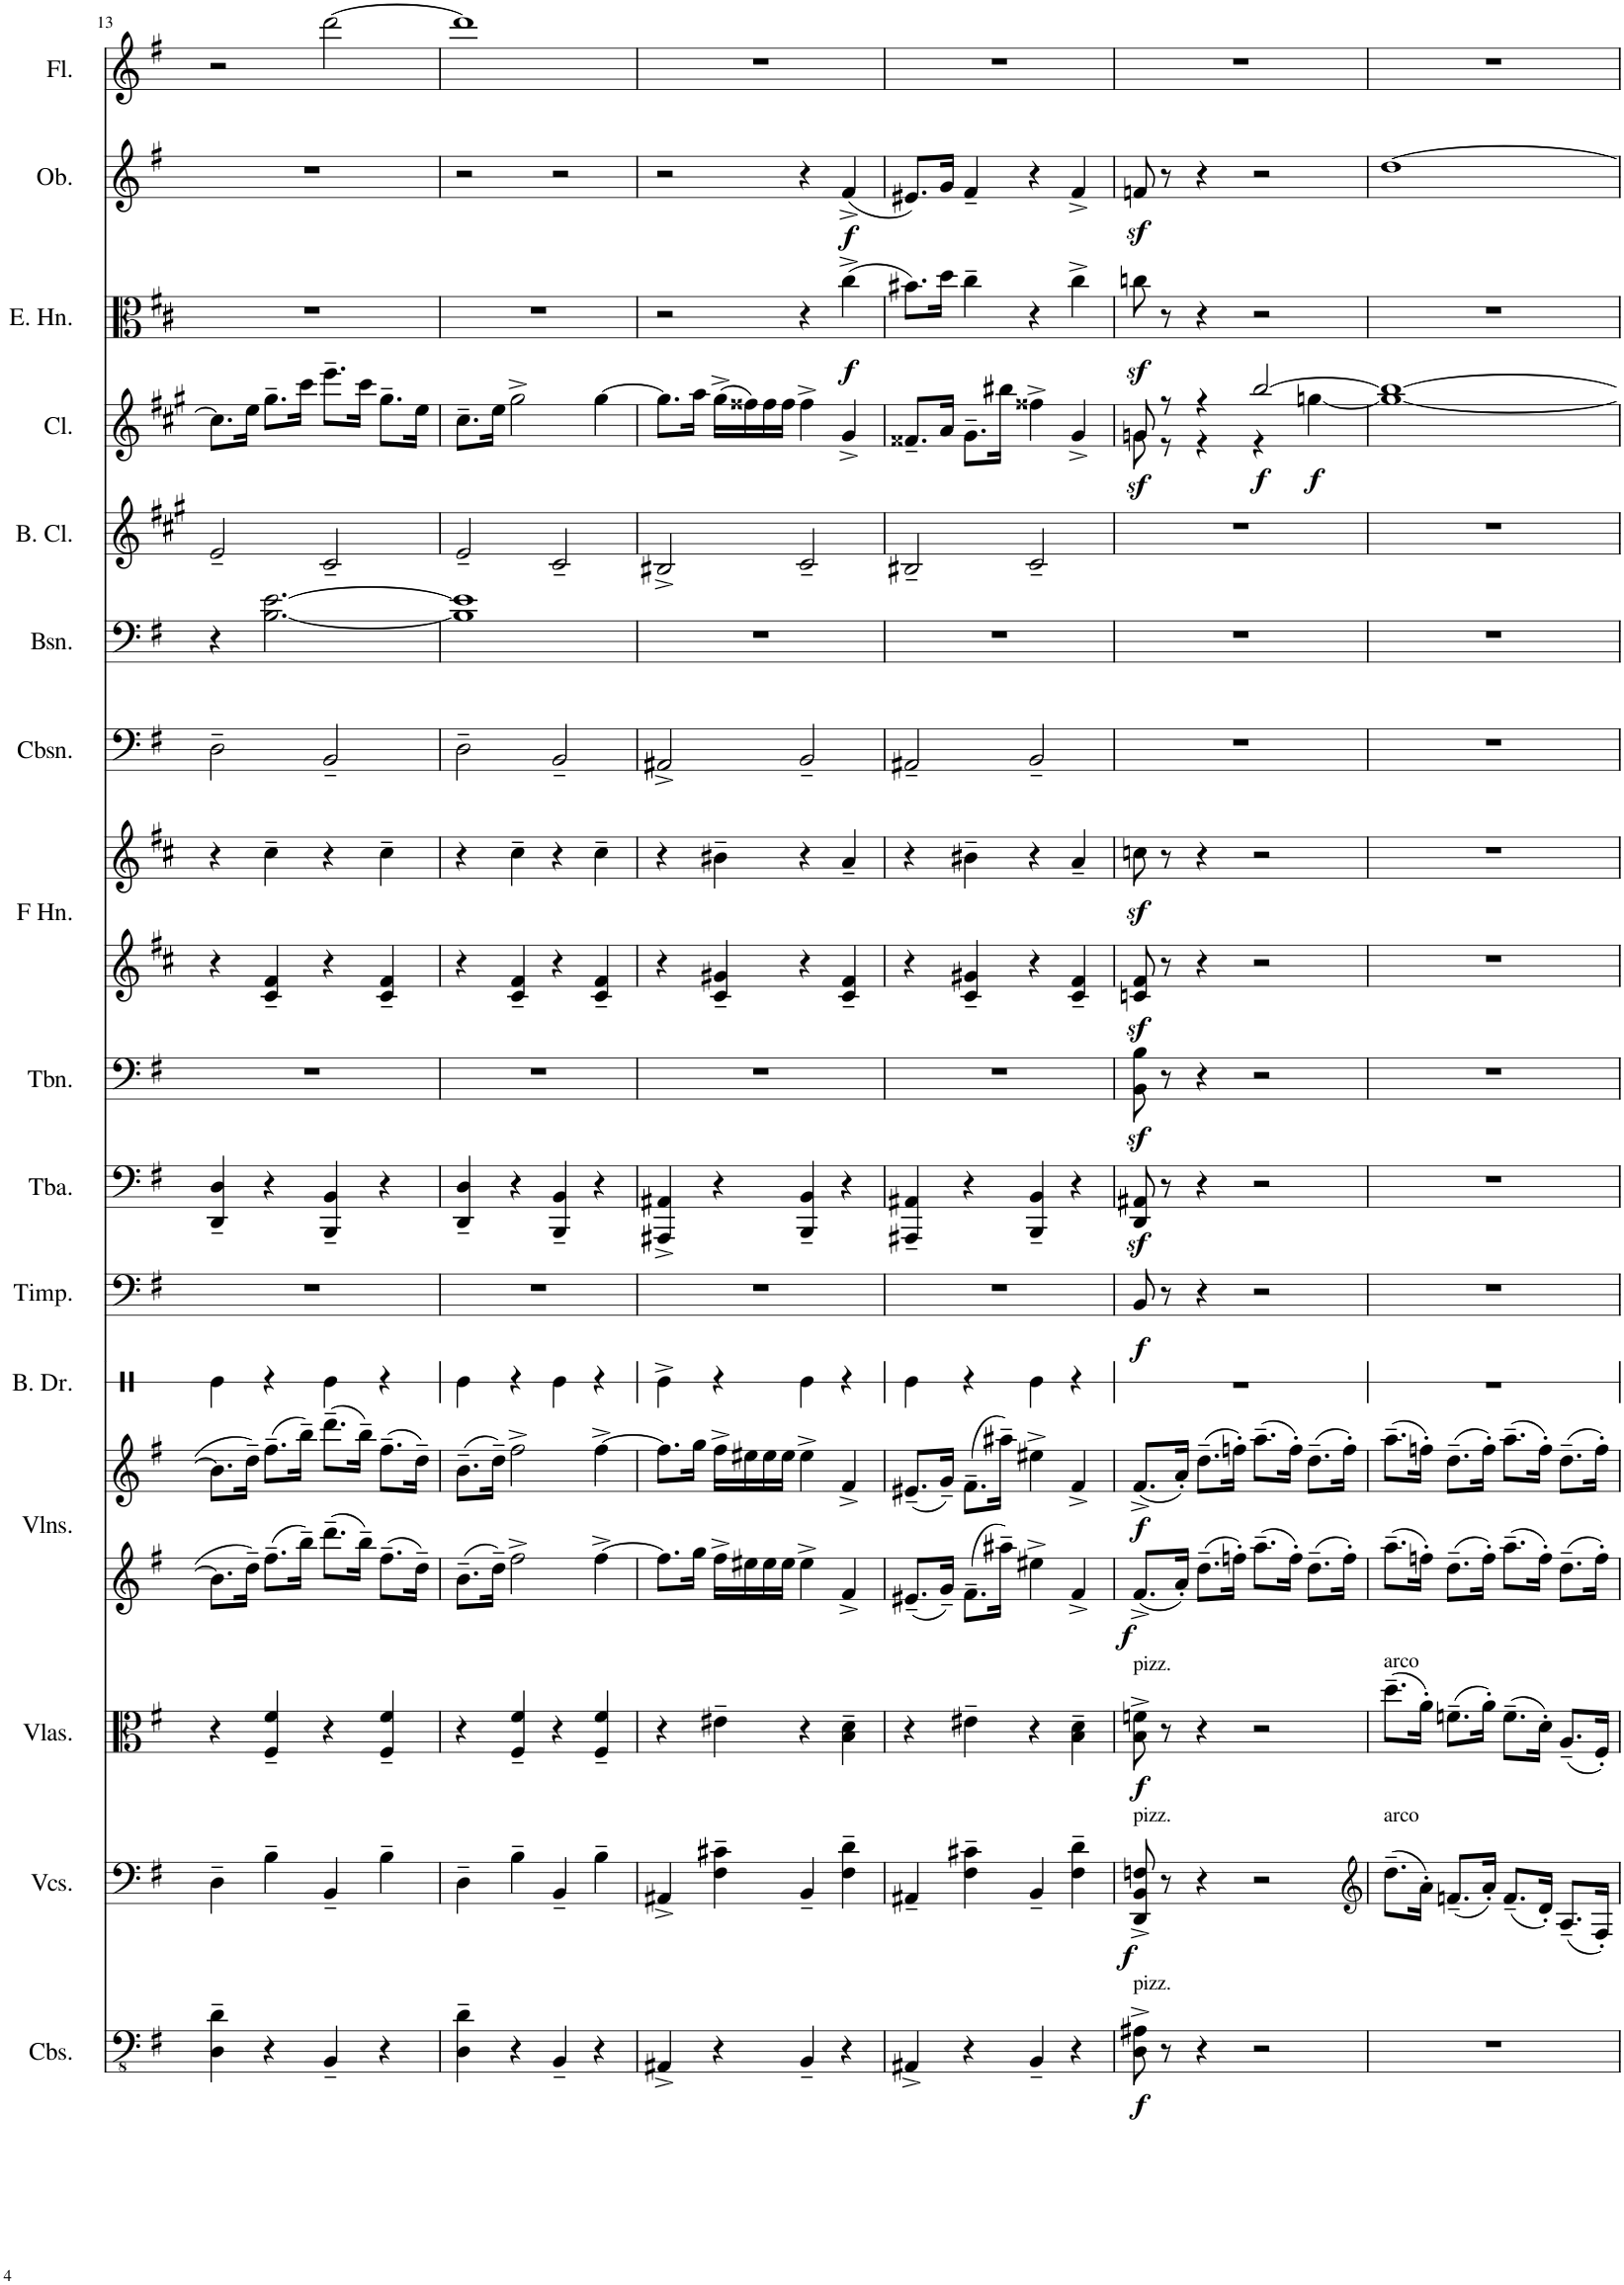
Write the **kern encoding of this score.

**kern	**dynam	**kern	**dynam	**kern	**dynam	**kern	**kern	**dynam	**kern	**dynam	**kern	**kern	**kern	**kern	**kern	**kern	**kern	**kern	**dynam	**kern	**dynam	**kern	**dynam	**kern
*part15	*part15	*part14	*part14	*part13	*part13	*part12	*part12	*part12	*part11	*part11	*part10	*part9	*part8	*part8	*part7	*part6	*part5	*part4	*part4	*part3	*part3	*part2	*part2	*part1
*staff17	*staff17	*staff16	*staff16	*staff15	*staff15	*staff14	*staff13	*staff13/14	*staff12	*staff12	*staff11	*staff10	*staff9	*staff8	*staff7	*staff6	*staff5	*staff4	*staff4	*staff3	*staff3	*staff2	*staff2	*staff1
*I"Contrabasses	*	*I"Violoncellos	*	*I"Violas	*	*I"Violins	*	*	*I"Timpani	*	*I"Tuba	*I"Trombone	*I"Horn in F	*	*I"Contrabassoon	*I"Bassoon	*I"Bass Clarinet	*I"Clarinet	*	*I"English Horn	*	*I"Oboe	*	*I"Flute
*I'Cbs.	*	*I'Vcs.	*	*I'Vlas.	*	*I'Vlns.	*	*	*I'Timp.	*	*I'Tba.	*I'Tbn.	*	*	*I'Cbsn.	*I'Bsn.	*I'B. Cl.	*I'Cl.	*	*I'E. Hn.	*	*I'Ob.	*	*I'Fl.
!!LO:PB:g=z
*clefFv4	*	*clefF4	*	*clefC3	*	*clefG2	*clefG2	*	*clefF4	*	*clefF4	*clefF4	*clefG2	*clefG2	*clefF4	*clefF4	*clefG2	*clefG2	*	*clefC3	*	*clefG2	*	*clefG2
*	*	*	*	*	*	*	*	*	*	*	*	*	*Trd4c7	*Trd4c7	*Trd7c12	*	*Trd8c14	*Trd1c2	*	*Trd4c7	*	*	*	*
*k[f#]	*	*k[f#]	*	*k[f#]	*	*k[f#]	*k[f#]	*	*k[f#]	*	*k[f#]	*k[f#]	*k[f#c#]	*k[f#c#]	*k[f#]	*k[f#]	*k[f#c#g#]	*k[f#c#g#]	*	*k[f#c#]	*	*k[f#]	*	*k[f#]
*M4/4	*	*M4/4	*	*M4/4	*	*M4/4	*M4/4	*	*M4/4	*	*M4/4	*M4/4	*M4/4	*M4/4	*M4/4	*M4/4	*M4/4	*M4/4	*	*M4/4	*	*M4/4	*	*M4/4
=13	=13	=13	=13	=13	=13	=13	=13	=13	=13	=13	=13	=13	=13	=13	=13	=13	=13	=13	=13	=13	=13	=13	=13	=13
4DD\~ 4D\~	.	4D~\	.	4r	.	8.b\L]	8.b\L]	.	1r	.	4DD/~ 4D/~	1r	4r	4r	2D~\	4r	2e~/	8.cc#\L]	.	1r	.	1r	.	2r
.	.	.	.	.	.	16dd~\Jk	16dd~\Jk	.	.	.	.	.	.	.	.	.	.	16ee\Jk	.	.	.	.	.	.
4r	.	4B~\	.	4F#/~ 4f#/~	.	8.ff#~\L	(8.ff#~\L	.	.	.	4r	.	4c#/~ 4f#/~	4cc#~\	.	[2.B\ [2.e\	.	8.gg#~\L	.	.	.	.	.	.
.	.	.	.	.	.	16bb~\Jk	16bb~\Jk)	.	.	.	.	.	.	.	.	.	.	16ccc#\Jk	.	.	.	.	.	.
4BBB~/	.	4BB~/	.	4r	.	8.ddd~\L	(8.ddd~\L	.	.	.	4BBB/~ 4BB/~	.	4r	4r	2BB~/	.	2c#~/	8.eee~\L	.	.	.	.	.	[2ddd\
.	.	.	.	.	.	16bb~\Jk	16bb~\Jk)	.	.	.	.	.	.	.	.	.	.	16ccc#\Jk	.	.	.	.	.	.
4r	.	4B~\	.	4F#/~ 4f#/~	.	8.ff#~\L	(8.ff#~\L	.	.	.	4r	.	4c#/~ 4f#/~	4cc#~\	.	.	.	8.gg#~\L	.	.	.	.	.	.
.	.	.	.	.	.	16dd~\Jk	16dd~\Jk)	.	.	.	.	.	.	.	.	.	.	16ee\Jk	.	.	.	.	.	.
=14	=14	=14	=14	=14	=14	=14	=14	=14	=14	=14	=14	=14	=14	=14	=14	=14	=14	=14	=14	=14	=14	=14	=14	=14
4DD\~ 4D\~	.	4D~\	.	4r	.	8.b~\L	(8.b~\L	.	1r	.	4DD/~ 4D/~	1r	4r	4r	2D~\	1B] 1e]	2e~/	8.cc#~\L	.	1r	.	2r	.	1ddd]
.	.	.	.	.	.	16dd~\Jk	16dd~\Jk)	.	.	.	.	.	.	.	.	.	.	16ee\Jk	.	.	.	.	.	.
4r	.	4B~\	.	4F#/~ 4f#/~	.	2ff#^\	2ff#^\	.	.	.	4r	.	4c#/~ 4f#/~	4cc#~\	.	.	.	2gg#^\	.	.	.	.	.	.
4BBB~/	.	4BB~/	.	4r	.	.	.	.	.	.	4BBB/~ 4BB/~	.	4r	4r	2BB~/	.	2c#~/	.	.	.	.	2r	.	.
4r	.	4B~\	.	4F#/~ 4f#/~	.	[4ff#^\	[4ff#^\	.	.	.	4r	.	4c#/~ 4f#/~	4cc#~\	.	.	.	[4gg#\	.	.	.	.	.	.
=15	=15	=15	=15	=15	=15	=15	=15	=15	=15	=15	=15	=15	=15	=15	=15	=15	=15	=15	=15	=15	=15	=15	=15	=15
4AAA#X^/	.	4AA#X^/	.	4r	.	8.ff#\L]	8.ff#\L]	.	1r	.	4AAA#X/^ 4AA#X/^	1r	4r	4r	2AA#X^/	1r	2B#X^/	8.gg#\L]	.	2r	.	2r	.	1r
.	.	.	.	.	.	16gg\Jk	16gg\Jk	.	.	.	.	.	.	.	.	.	.	16aa\Jk	.	.	.	.	.	.
4r	.	4F#\~ 4c#X\~	.	4e#X~\	.	16ff#^\LL	16ff#^\LL	.	.	.	4r	.	4c#/~ 4g#X/~	4b#X~\	.	.	.	(16gg#^\LL	.	.	.	.	.	.
.	.	.	.	.	.	16ee#X\	16ee#X\	.	.	.	.	.	.	.	.	.	.	16ff##X\)	.	.	.	.	.	.
.	.	.	.	.	.	16ee#\	16ee#\	.	.	.	.	.	.	.	.	.	.	16ff##\	.	.	.	.	.	.
.	.	.	.	.	.	16ee#\JJ	16ee#\JJ	.	.	.	.	.	.	.	.	.	.	16ff##\JJ	.	.	.	.	.	.
4BBB~/	.	4BB~/	.	4r	.	4ee#^\	4ee#^\	.	.	.	4BBB/~ 4BB/~	.	4r	4r	2BB~/	.	2c#~/	4ff##^\	.	4r	.	4r	.	.
!	!	!	!	!	!	!	!	!	!	!	!	!	!	!	!	!	!	!	!	!	!LO:DY:b	!	!LO:DY:b	!
4r	.	4F#\~ 4d\~	.	4B\~ 4d\~	.	4f#^/	4f#^/	.	.	.	4r	.	4c#/~ 4f#/~	4a~/	.	.	.	4g#^/	.	(4cc#^\	f	(4f#^/	f	.
=16	=16	=16	=16	=16	=16	=16	=16	=16	=16	=16	=16	=16	=16	=16	=16	=16	=16	=16	=16	=16	=16	=16	=16	=16
4AAA#X^/	.	4AA#X~/	.	4r	.	8.e#X~/L	(8.e#X~/L	.	1r	.	4AAA#X/~ 4AA#X/~	1r	4r	4r	2AA#X~/	1r	2B#X~/	8.f##X~/L	.	8.b#X\L)	.	8.e#X/L)	.	1r
.	.	.	.	.	.	16g~/Jk	16g~/Jk)	.	.	.	.	.	.	.	.	.	.	16a/Jk	.	16dd\Jk	.	16g/Jk	.	.
4r	.	4F#\~ 4c#X\~	.	4e#X~\	.	8.f#~\L	(8.f#~\L	.	.	.	4r	.	4c#/~ 4g#X/~	4b#X~\	.	.	.	8.g#~\L	.	4cc#~\	.	4f#~/	.	.
.	.	.	.	.	.	16aa#X~\Jk	16aa#X~\Jk)	.	.	.	.	.	.	.	.	.	.	16bb#X\Jk	.	.	.	.	.	.
4BBB~/	.	4BB~/	.	4r	.	4ee#X^\	4ee#X^\	.	.	.	4BBB/~ 4BB/~	.	4r	4r	2BB~/	.	2c#~/	4ff##X^\	.	4r	.	4r	.	.
4r	.	4F#\~ 4d\~	.	4B\~ 4d\~	.	4f#^/	4f#^/	.	.	.	4r	.	4c#/~ 4f#/~	4a~/	.	.	.	4g#^/	.	4cc#^\	.	4f#^/	.	.
=17	=17	=17	=17	=17	=17	=17	=17	=17	=17	=17	=17	=17	=17	=17	=17	=17	=17	=17	=17	=17	=17	=17	=17	=17
*	*	*	*	*	*	*	*	*	*	*	*	*	*	*	*	*	*	*^	*	*	*	*	*	*
!	!	!	!	!LO:TX:a:t=pizz.	!	!	!	!	!	!	!	!	!	!	!	!	!	!	!	!	!	!	!	!	!
!	!	!LO:TX:a:t=pizz.	!	!	!	!	!	!	!	!	!	!	!	!	!	!	!	!	!	!	!	!	!	!	!
!LO:TX:a:t=pizz.	!	!	!	!	!	!	!	!	!	!	!	!	!	!	!	!	!	!	!	!	!	!	!	!	!
!	!LO:DY:b	!	!LO:DY:b	!	!LO:DY:b	!	!	!LO:DY:b=2	!	!	!	!	!	!	!	!	!	!	!	!	!	!	!	!	!
!	!	!	!	!	!	!	!	!LO:DY:n=1:b	!	!LO:DY:b	!	!	!	!	!	!	!	!	!	!LO:DY:b	!	!	!	!	!
8DD\^ 8AA#X\^	f	8DD/^ 8BB/^ 8Fn/^	f	8B\^ 8fn\^	f	8.f#^/L	(8.f#^/L	f f	8BB/	f	8DD/z< 8AA#X/z<	8BB\z< 8B\z<	8cn/z< 8f#/z<	8ccnz<\	1r	1r	1r	8gn/	8g\	sf	8ccnz<\	.	8fnz</	.	1r
8r	.	8r	.	8r	.	.	.	.	8r	.	8r	8r	8r	8r	.	.	.	8r	8r	.	8r	.	8r	.	.
.	.	.	.	.	.	16a'/Jk	16a'/Jk)	.	.	.	.	.	.	.	.	.	.	.	.	.	.	.	.	.	.
4r	.	4r	.	4r	.	8.dd~\L	(8.dd~\L	.	4r	.	4r	4r	4r	4r	.	.	.	4r	4r	.	4r	.	4r	.	.
.	.	.	.	.	.	16ffn'\Jk	16ffn'\Jk)	.	.	.	.	.	.	.	.	.	.	.	.	.	.	.	.	.	.
!	!	!	!	!	!	!	!	!	!	!	!	!	!	!	!	!	!	!	!	!LO:DY:b	!	!	!	!	!
2r	.	2r	.	2r	.	8.aa~\L	(8.aa~\L	.	2r	.	2r	2r	2r	2r	.	.	.	[2bb/	4r	f	2r	.	2r	.	.
.	.	.	.	.	.	16ff'\Jk	16ff'\Jk)	.	.	.	.	.	.	.	.	.	.	.	.	.	.	.	.	.	.
!	!	!	!	!	!	!	!	!	!	!	!	!	!	!	!	!	!	!	!	!LO:DY:b	!	!	!	!	!
.	.	.	.	.	.	8.dd~\L	(8.dd~\L	.	.	.	.	.	.	.	.	.	.	.	[4ggn\	f	.	.	.	.	.
.	.	.	.	.	.	16ff'\Jk	16ff'\Jk)	.	.	.	.	.	.	.	.	.	.	.	.	.	.	.	.	.	.
*	*	*	*	*	*	*	*	*	*	*	*	*	*	*	*	*	*	*v	*v	*	*	*	*	*	*
=18	=18	=18	=18	=18	=18	=18	=18	=18	=18	=18	=18	=18	=18	=18	=18	=18	=18	=18	=18	=18	=18	=18	=18	=18
*	*	*clefG2	*	*	*	*	*	*	*	*	*	*	*	*	*	*	*	*	*	*	*	*	*	*
!	!	!	!	!LO:TX:a:t=arco	!	!	!	!	!	!	!	!	!	!	!	!	!	!	!	!	!	!	!	!
!	!	!LO:TX:a:t=arco	!	!	!	!	!	!	!	!	!	!	!	!	!	!	!	!	!	!	!	!	!	!
1r	.	(8.dd~\L	.	(8.dd~\L	.	8.aa~\L	(8.aa~\L	.	1r	.	1r	1r	1r	1r	1r	1r	1r	1gg_ 1bb_	.	1r	.	[1dd	.	1r
.	.	16a'\Jk)	.	16a'\Jk)	.	16ffn'\Jk	16ffn'\Jk)	.	.	.	.	.	.	.	.	.	.	.	.	.	.	.	.	.
.	.	(8.fn~/L	.	(8.fn~\L	.	8.dd~\L	(8.dd~\L	.	.	.	.	.	.	.	.	.	.	.	.	.	.	.	.	.
.	.	16a'/Jk)	.	16a'\Jk)	.	16ff'\Jk	16ff'\Jk)	.	.	.	.	.	.	.	.	.	.	.	.	.	.	.	.	.
.	.	(8.f~/L	.	(8.f~\L	.	8.aa~\L	(8.aa~\L	.	.	.	.	.	.	.	.	.	.	.	.	.	.	.	.	.
.	.	16d'/Jk)	.	16d'\Jk)	.	16ff'\Jk	16ff'\Jk)	.	.	.	.	.	.	.	.	.	.	.	.	.	.	.	.	.
.	.	(8.A~/L	.	(8.A~/L	.	8.dd~\L	(8.dd~\L	.	.	.	.	.	.	.	.	.	.	.	.	.	.	.	.	.
.	.	16F#'/Jk)	.	16F#'/Jk)	.	16ff'\Jk	16ff'\Jk)	.	.	.	.	.	.	.	.	.	.	.	.	.	.	.	.	.
=	=	=	=	=	=	=	=	=	=	=	=	=	=	=	=	=	=	=	=	=	=	=	=	=
*-	*-	*-	*-	*-	*-	*-	*-	*-	*-	*-	*-	*-	*-	*-	*-	*-	*-	*-	*-	*-	*-	*-	*-	*-
